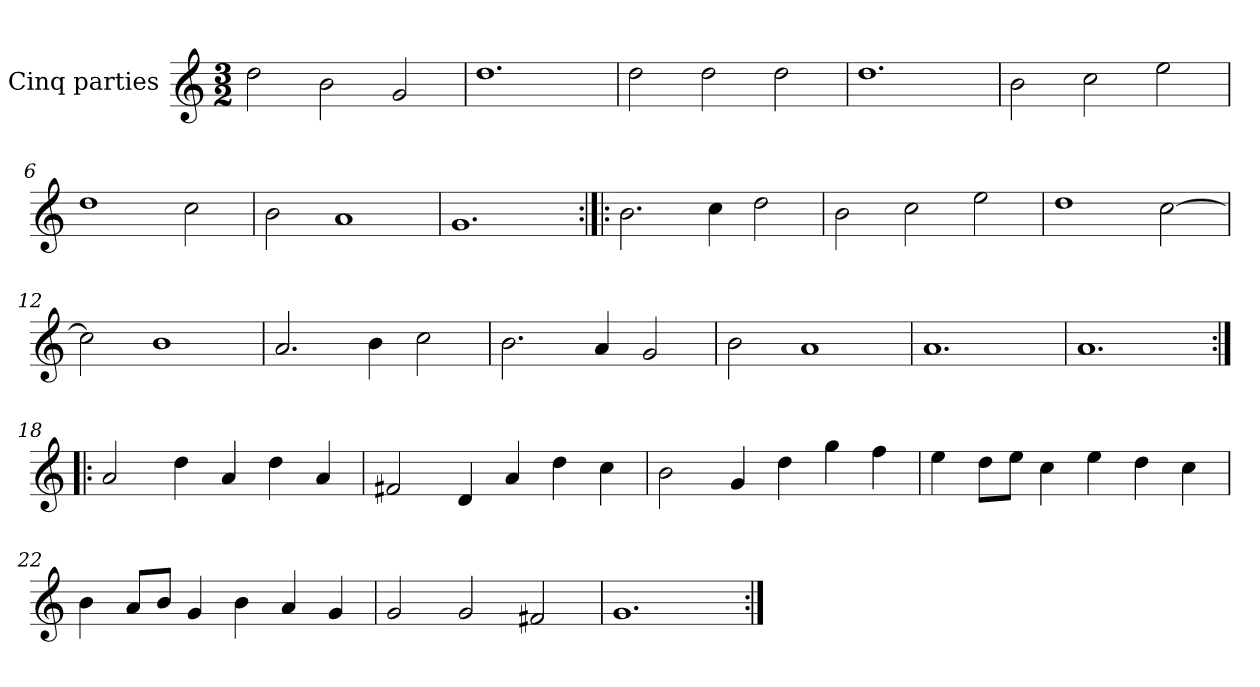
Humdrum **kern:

**kern
*part1
*staff1
*I"Cinq parties
*clefG2
*k[]
*M3/2
*MM180
=1
2dd\
2b\
2g/
=2
1.dd
=3
2dd\
2dd\
2dd\
=4
1.dd
=5
2b\
2cc\
2ee\
=6
1dd
2cc\
=7
2b\
1a
=8
1.g
=9:|!|:
2.b\
4cc\
2dd\
=10
2b\
2cc\
2ee\
=11
1dd
[2cc\
=12
2cc\]
1b
=13
2.a/
4b\
2cc\
=14
2.b\
4a/
2g/
=15
2b\
1a
=16
1.a
=17
1.a
=18:|!|:
2a/
4dd\
4a/
4dd\
4a/
=19
2f#X/
4d/
4a/
4dd\
4cc\
=20
2b\
4g/
4dd\
4gg\
4ff\
=21
4ee\
8dd\L
8ee\J
4cc\
4ee\
4dd\
4cc\
=22
4b\
8a/L
8b/J
4g/
4b\
4a/
4g/
=23
2g/
2g/
2f#X/
=24
1.g
=:|!
*-
